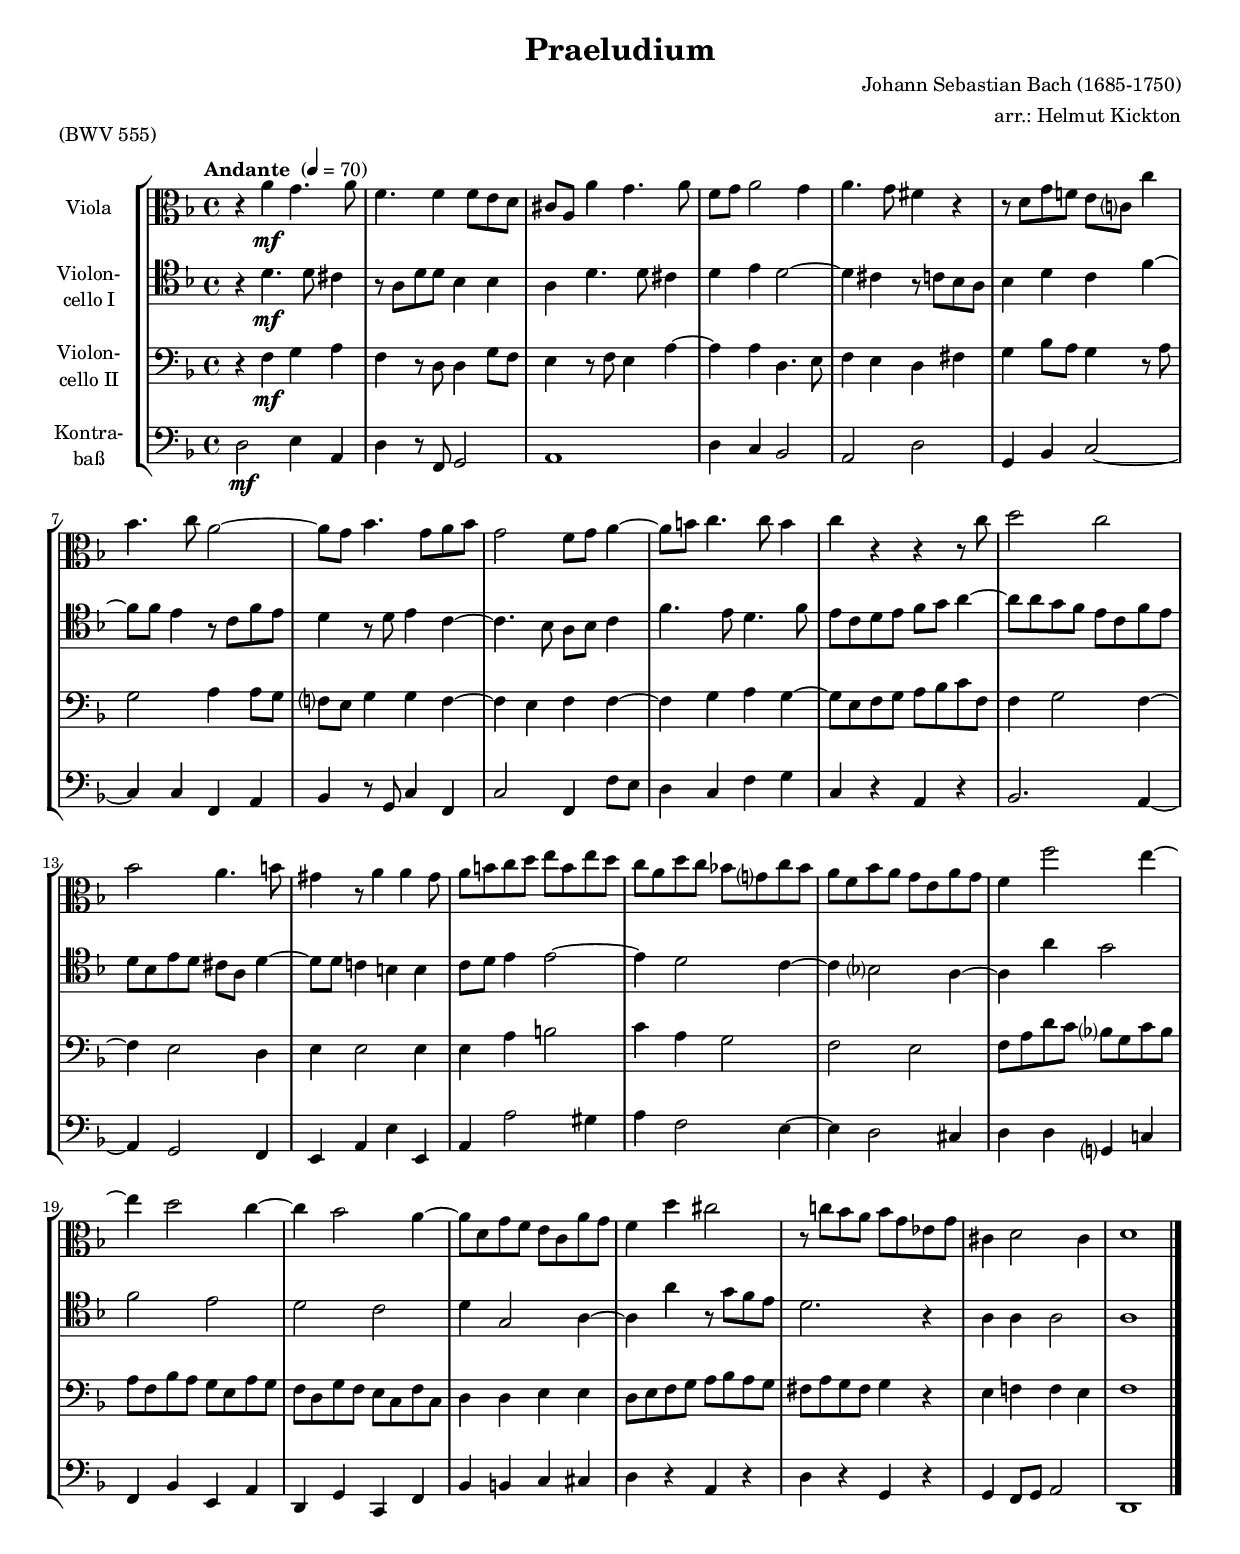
\version "2.16.2"
\include "deutsch.ly"
  
#(set-global-staff-size 17)

\header {
  title     = "Praeludium"
  composer  = "Johann Sebastian Bach (1685-1750)"
  arranger  = "arr.: Helmut Kickton"
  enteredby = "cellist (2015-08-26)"
  piece     = "(BWV 555)"
}

voiceconsts = {
  \key d \minor
  \clef "bass"
  \time 4/4
% \numericTimeSignature
  \compressFullBarRests
  \tempo "Andante " 4=70
}

%minstr = "harpsichord"
mihi = "string ensemble 1"
%minstr = "accordion"
miba = "bassoon"
milo = "drawbar organ"

va = \relative c'' {
  \voiceconsts
  \clef "alto"

  r4 a\mf g4. a8
  f4. f4 f8 e d
  cis a a'4 g4. a8
  f g a2 g4

  a4. g8 fis4 r
  r8 d g f! e c? c'4
  b4. c8 a2~
  a8 g b4. g8 a b

  g2 f8 g a4~
  a8 h c4. c8 h4
  c r r r8 c
  d2 c

  b a4. h8
  gis4 r8 a4 a gis8
  a h c d e h e d
  c a d c b! g? c b

  a f b a g e a g
  f4 f'2 e4~
  e d2 c4~
  c b2 a4~

  a8 d, g f e c a' g
  f4 d' cis2
  r8 c! b a b g es g
  cis,4 d2 cis4
  d1 \bar "|."
}

vb = \relative c' {
  \voiceconsts
  \clef "tenor"

  r4 d4.\mf d8 cis4
  r8 a d d b4 b
  a d4. d8 cis4
  d e d2~

  d4 cis r8 c b a
  b4 d c f~
  f8 f e4 r8 c f e
  d4 r8 d e4 c~

  c4. b8 a b c4
  f4. e8 d4. f8
  e c d e f g a4~
  a8 a g f e c f e

  d b e d cis a d4~
  d8 d c!4 h h
  c8 d e4 e2~
  e4 d2 c4~

  c b?2 a4~
  a a' g2
  f e
  d c
  d4 g,2 a4~
  a a' r8 g f e
  d2. r4
  a a a2
  a1 \bar "|."
}

vc = \relative c {
  \voiceconsts

  r4 f\mf g a
  f r8 d d4 g8 f
  e4 r8 f e4 a~
  a a d,4. e8

  f4 e d fis
  g b8 a g4 r8 a
  g2 a4 a8 g
  f? e g4 g f~

  f e f f~
  f g a g~
  g8 e f g a b c f,
  f4 g2 f4~

  f e2 d4
  e e2 e4
  e a h2
  c4 a g2

  f e
  f8 a d c b? g c b
  a f b a g e a g
  f d g f e c f c

  d4 d e e
  d8 e f g a b a g
  fis a g fis g4 r
  e f! f e
  f1 \bar "|."
}

vd = \relative c {
  \voiceconsts

  d2\mf e4 a,
  d r8 f, g2
  a1
  d4 c b2

  a d
  g,4 b c2~
  c4 c f, a
  b r8 g c4 f,

  c'2 f,4 f'8 e
  d4 c f g
  c, r a r
  b2. a4~

  a g2 f4
  e a e' e,
  a a'2 gis4
  a f2 e4~

  e d2 cis4
  d d g,? c!
  f, b e, a
  d, g c, f

  b h c cis
  d r a r
  d r g, r
  g f8 g a2
  d,1 \bar "|."
}


music = \new StaffGroup <<
      \new Staff {
	\set Staff.midiInstrument = \mihi
	\set Staff.instrumentName = \markup \center-column { "Viola" }
	\transpose d d { \va }
      }

      \new Staff {
	\set Staff.midiInstrument = \miba
	\set Staff.instrumentName = \markup \center-column { "Violon-" "cello I" }
	\transpose d d { \vb }
      }

      \new Staff {
	\set Staff.midiInstrument = \miba
	\set Staff.instrumentName = \markup \center-column { "Violon-" "cello II" }
	\transpose d d { \vc }
      }

      \new Staff {
	\set Staff.midiInstrument = \milo
	\set Staff.instrumentName = \markup \center-column { "Kontra-" "baß" }
	\transpose d d { \vd }
      }
>>

\book {
  \score {
    \music
    \layout {}
  }

  \score {
    \unfoldRepeats \music

    \midi {
      \context {
        \Score
      }
    }
  }
}
